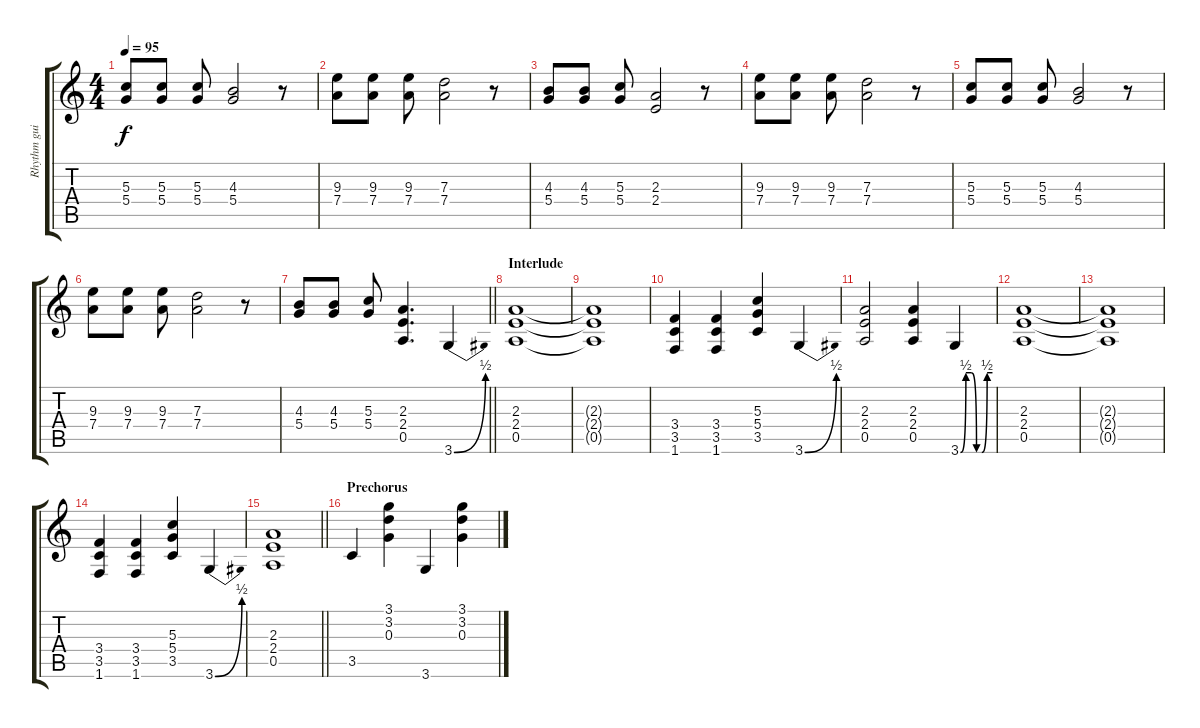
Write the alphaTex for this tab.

\track ("Rhythm guitar" "Rhythm gui") {instrument distortionguitar}
\staff {score tabs}
\tuning (E4 B3 G3 D3 A2 E2) {hide}
\ts (4 4)
\tempo 95
\clef g2
\ks aminor
(5.3 5.4).8{dy f} (5.3 5.4).8 (5.3 5.4).8 (4.3 5.4).2 r.8 |
(9.3 7.4).8 (9.3 7.4).8 (9.3 7.4).8 (7.3 7.4).2 r.8 |
(4.3 5.4).8 (4.3 5.4).8 (5.3 5.4).8 (2.3 2.4).2 r.8 |
(9.3 7.4).8 (9.3 7.4).8 (9.3 7.4).8 (7.3 7.4).2 r.8 |
(5.3 5.4).8 (5.3 5.4).8 (5.3 5.4).8 (4.3 5.4).2 r.8 |
(9.3 7.4).8 (9.3 7.4).8 (9.3 7.4).8 (7.3 7.4).2 r.8 |
\barLineRight lightlight
(4.3 5.4).8 (4.3 5.4).8 (5.3 5.4).8 (2.3 2.4 0.5).4{d} 3.6{be (bend 0 0 60 2)}.4 |
\section ("" "Interlude")
(2.3 2.4 0.5).1 |
(2.3{t} 2.4{t} 0.5{t}).1 |
(3.4 3.5 1.6).4 (3.4 3.5 1.6).4 (5.3 5.4 3.5).4 3.6{be (bend 0 0 60 2)}.4 |
(2.3 2.4 0.5).2 (2.3 2.4 0.5).4 3.6{be (custom 0 0 10 2 20 2 30 0 40 0 50 2 60 2)}.4 |
(2.3 2.4 0.5).1 |
(2.3{t} 2.4{t} 0.5{t}).1 |
(3.4 3.5 1.6).4 (3.4 3.5 1.6).4 (5.3 5.4 3.5).4 3.6{be (bend 0 0 60 2)}.4 |
\barLineRight lightlight
(2.3 2.4 0.5).1 |
\section ("" "Prechorus")
3.5.4 (3.1 3.2 0.3).4 3.6.4 (3.1 3.2 0.3).4
